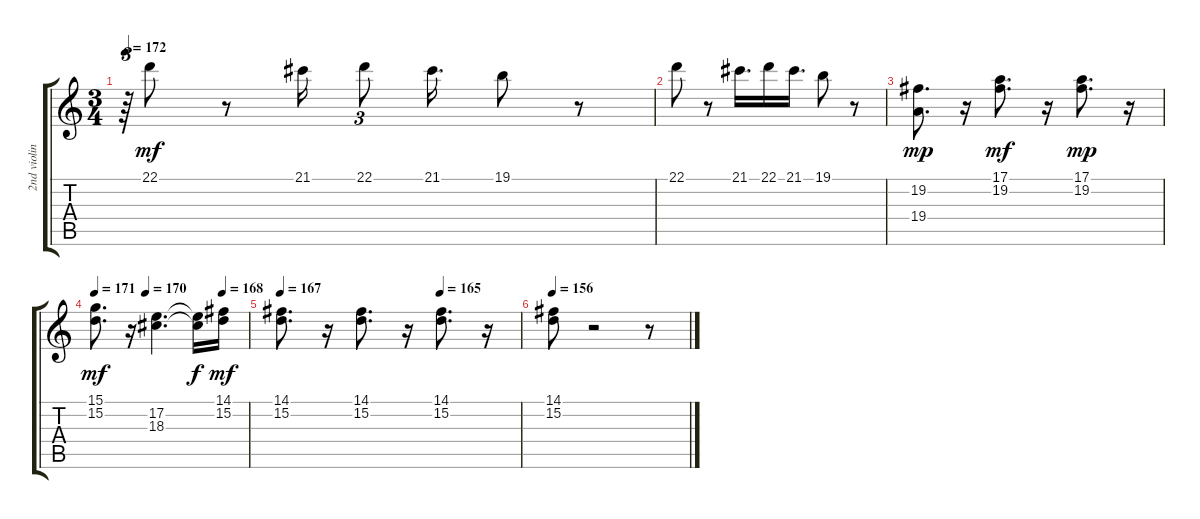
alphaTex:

\track ("2nd violins" "2nd violin") {instrument stringensemble1}
\staff {score tabs}
\tuning (E4 B3 G3 D3 A2 E2) {hide}
\ts (3 4)
\tempo 172
\clef g2
\ks c
r.64{tu (3 2) dy mp} 22.1.8{dy mf} r.8 21.1.16 22.1.8{tu (3 2)} 21.1.16{d} 19.1.8 r.8 |
22.1.8 r.8 21.1.16{d} 22.1.16 21.1.16{d} 19.1.8 r.8 |
(19.2 19.4).8{d dy mp} r.16 (17.1 19.2).8{d dy mf} r.16 (17.1 19.2).8{d dy mp} r.16 |
\tempo 171
\tempo (170 0.3333333333333333)
\tempo (168 0.8333333333333334)
(15.1 15.2).8{d dy mf} r.16 (17.2 18.3).4{d} (17.2{t} 18.3{t}).16{dy f} (14.1 15.2).16{dy mf} |
\tempo 167
\tempo (165 0.6666666666666666)
(14.1 15.2).8{d} r.16 (14.1 15.2).8{d} r.16 (14.1 15.2).8{d} r.16 |
\tempo 156
(14.1 15.2).8 r.2 r.8
